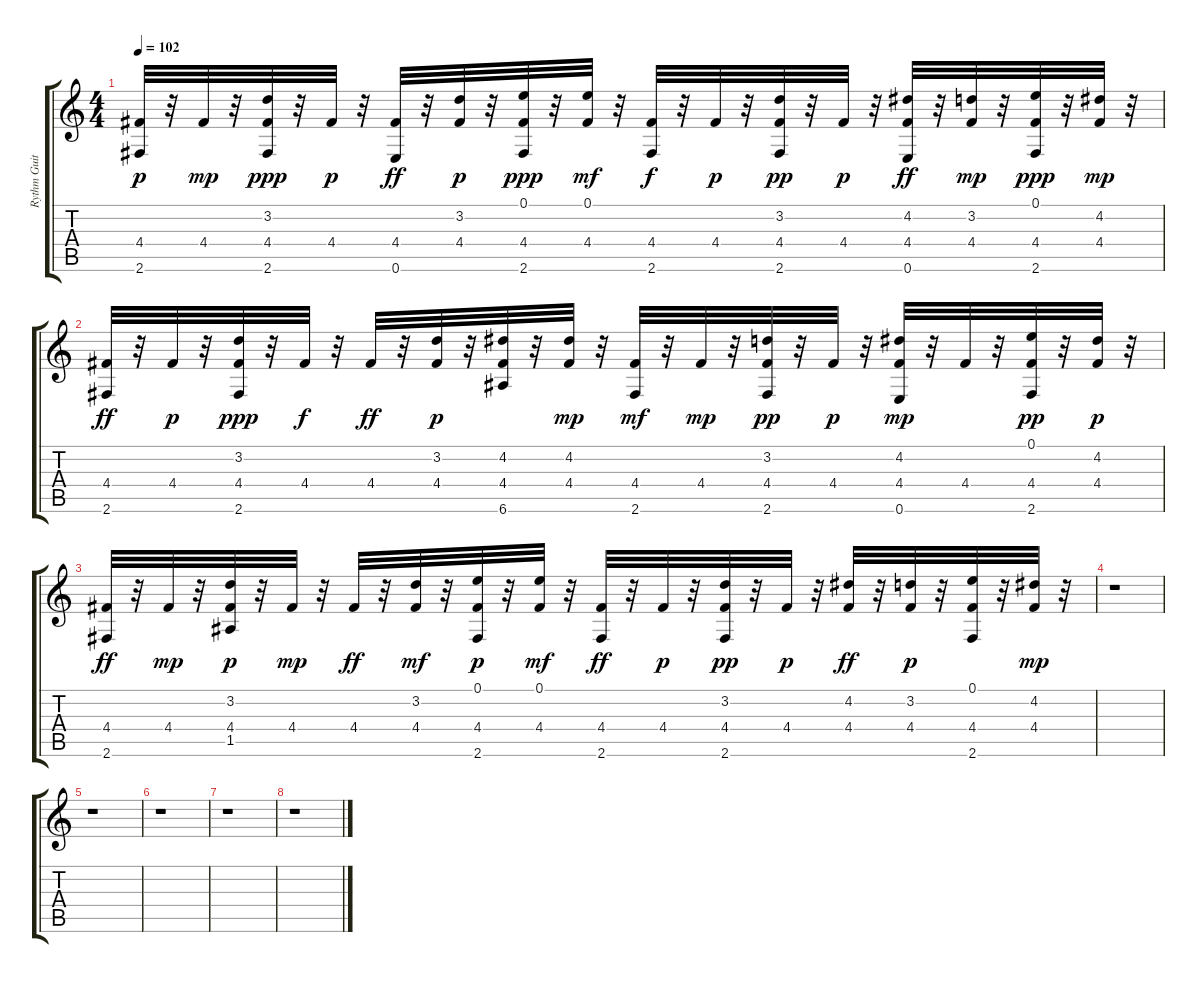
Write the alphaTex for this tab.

\track ("Rythm Guitar 2" "Rythm Guit") {instrument acousticguitarnylon}
\staff {score tabs}
\tuning (E4 B3 G3 D3 A2 E2) {hide}
\ts (4 4)
\tempo 102
\clef g2
\ks c
(4.4 2.6).32{dy p} r.32 4.4.32{dy mp} r.32 (3.2 4.4 2.6).32{dy ppp} r.32 4.4.32{dy p} r.32 (4.4 0.6).32{dy ff} r.32 (3.2 4.4).32{dy p} r.32 (0.1 4.4 2.6).32{dy ppp} r.32 (0.1 4.4).32{dy mf} r.32 (4.4 2.6).32{dy f} r.32 4.4.32{dy p} r.32 (3.2 4.4 2.6).32{dy pp} r.32 4.4.32{dy p} r.32 (4.2 4.4 0.6).32{dy ff} r.32 (3.2 4.4).32{dy mp} r.32 (0.1 4.4 2.6).32{dy ppp} r.32 (4.2 4.4).32{dy mp} r.32 |
(4.4 2.6).32{dy ff} r.32 4.4.32{dy p} r.32 (3.2 4.4 2.6).32{dy ppp} r.32 4.4.32{dy f} r.32 4.4.32{dy ff} r.32 (3.2 4.4).32{dy p} r.32 (4.2 4.4 6.6).32 r.32 (4.2 4.4).32{dy mp} r.32 (4.4 2.6).32{dy mf} r.32 4.4.32{dy mp} r.32 (3.2 4.4 2.6).32{dy pp} r.32 4.4.32{dy p} r.32 (4.2 4.4 0.6).32{dy mp} r.32 4.4.32 r.32 (0.1 4.4 2.6).32{dy pp} r.32 (4.2 4.4).32{dy p} r.32 |
(4.4 2.6).32{dy ff} r.32 4.4.32{dy mp} r.32 (3.2 4.4 1.5).32{dy p} r.32 4.4.32{dy mp} r.32 4.4.32{dy ff} r.32 (3.2 4.4).32{dy mf} r.32 (0.1 4.4 2.6).32{dy p} r.32 (0.1 4.4).32{dy mf} r.32 (4.4 2.6).32{dy ff} r.32 4.4.32{dy p} r.32 (3.2 4.4 2.6).32{dy pp} r.32 4.4.32{dy p} r.32 (4.2 4.4).32{dy ff} r.32 (3.2 4.4).32{dy p} r.32 (0.1 4.4 2.6).32 r.32 (4.2 4.4).32{dy mp} r.32 |
r.1 |
r.1 |
r.1 |
r.1 |
r.1
